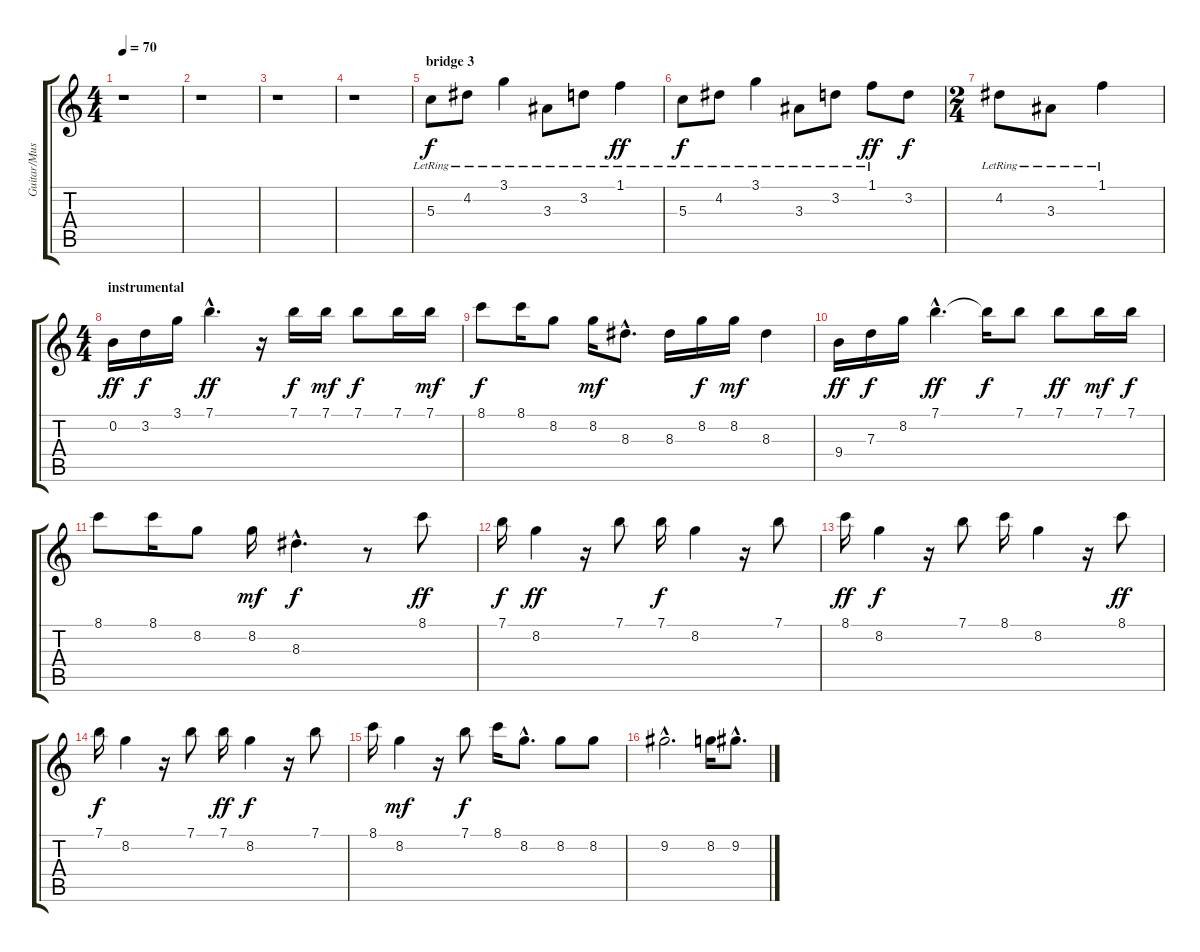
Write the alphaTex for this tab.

\track ("Guitar/MusicBox(Davies)" "Guitar/Mus") {instrument electricguitarclean}
\staff {score tabs}
\tuning (E4 B3 G3 D3 A2 E2) {hide}
\ts (4 4)
\tempo 70
\clef g2
\ks c
r.1{dy f} |
r.1 |
r.1 |
r.1 |
\section ("" "bridge 3")
5.3{lr}.8{volume 13 instrument electricguitarclean} 4.2{lr}.8 3.1{lr}.4 3.3{lr}.8 3.2{lr}.8 1.1{lr}.4{dy ff} |
5.3{lr}.8{dy f} 4.2{lr}.8 3.1{lr}.4 3.3{lr}.8 3.2{lr}.8 1.1{lr}.8{dy ff} 3.2.8{dy f} |
\ts (2 4)
4.2{lr}.8 3.3{lr}.8 1.1{lr}.4 |
\ts (4 4)
\section ("" "instrumental")
0.2.16{dy ff volume 7 instrument musicbox} 3.2.16{dy f} 3.1.16 7.1{hac}.4{d dy ff} r.16 7.1.16{dy f} 7.1.16{dy mf} 7.1.8{dy f} 7.1.16 7.1.16{dy mf} |
8.1.8{dy f} 8.1.16 8.2.8 8.2.16{dy mf} 8.3{hac}.8{d} 8.3.16 8.2.16{dy f} 8.2.16{dy mf} 8.3.4 |
9.4.16{dy ff} 7.3.16{dy f} 8.2.16 7.1{hac}.4{d dy ff} 7.1{t}.16{dy f} 7.1.8 7.1.8{dy ff} 7.1.16{dy mf} 7.1.16{dy f} |
8.1.8 8.1.16 8.2.8 8.2.16{dy mf} 8.3{hac}.4{d dy f} r.8 8.1.8{dy ff} |
7.1.16{dy f} 8.2.4{dy ff} r.16 7.1.8 7.1.16{dy f} 8.2.4 r.16 7.1.8 |
8.1.16{dy ff} 8.2.4{dy f} r.16 7.1.8 8.1.16 8.2.4 r.16 8.1.8{dy ff} |
7.1.16{dy f} 8.2.4 r.16 7.1.8 7.1.16{dy ff} 8.2.4{dy f} r.16 7.1.8 |
8.1.16 8.2.4{dy mf} r.16 7.1.8{dy f} 8.1.16 8.2{hac}.8{d} 8.2.8 8.2.8 |
9.2{hac}.2{d} 8.2.16 9.2{hac}.8{d}
